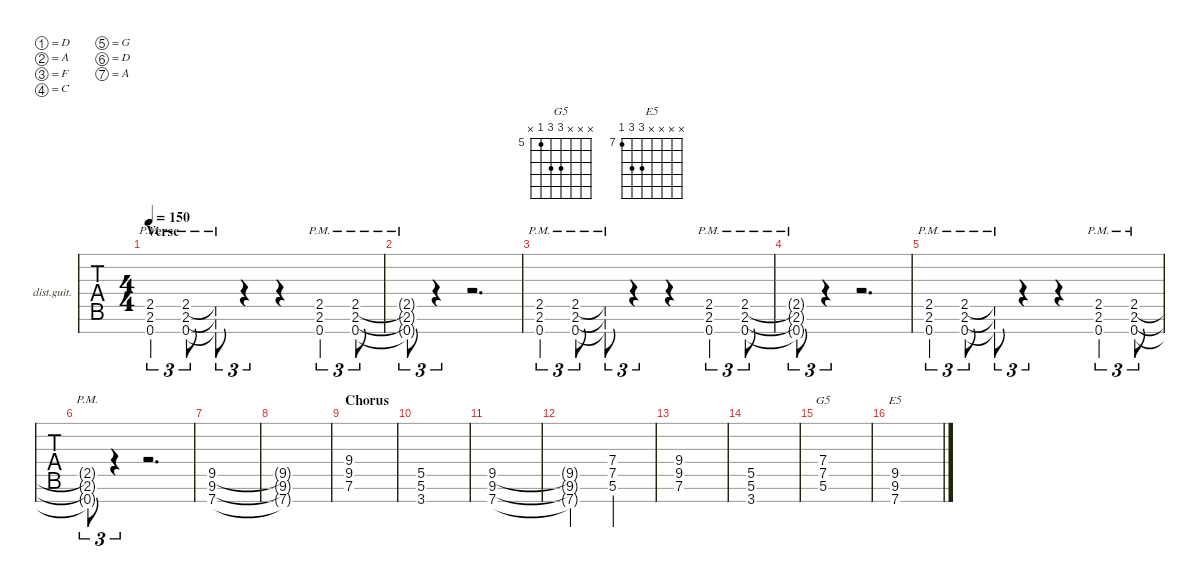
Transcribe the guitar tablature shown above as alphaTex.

\defaultSystemsLayout 4
\hideDynamics
\bracketExtendMode nobrackets
\firstSystemTrackNameOrientation horizontal
\otherSystemsTrackNameOrientation horizontal
\track ("Distortion Guitar" "dist.guit.") {solo instrument distortionguitar}
\staff {tabs}
\tuning (D4 A3 F3 C3 G2 D2 A1)
\chord ("G5" x x x 7 7 5 x) {firstfret 5 showfingering false}
\chord ("E5" x x x x 9 9 7) {firstfret 7 showfingering false}
\ts (4 4)
\section ("" "Verse")
\scale
1.06666
\tempo 150
\accidentals auto
\clef g2
\ottava regular
\simile none
\ks c
(2.5{pm} 2.6{pm} 0.7{pm}).4{tu (3 2) dy mf beam Up} (2.5{pm} 2.6{pm} 0.7{pm}).8{tu (3 2) beam Up} (2.5{pm t} 2.6{pm t} 0.7{pm t}).8{tu (3 2) beam Up} r.4{tu (3 2) beam Up} r.4{beam Up} (2.5{pm} 2.6{pm} 0.7{pm}).4{tu (3 2) beam Up} (2.5{pm} 2.6{pm} 0.7{pm}).8{tu (3 2) beam Up} |
\scale
0.977779 (2.5{pm t} 2.6{pm t} 0.7{pm t}).8{tu (3 2) beam Up} r.4{tu (3 2) beam Up} r.2{d beam Up} |
\scale
0.977779 (2.5{pm} 2.6{pm} 0.7{pm}).4{tu (3 2) beam Up} (2.5{pm} 2.6{pm} 0.7{pm}).8{tu (3 2) beam Up} (2.5{pm t} 2.6{pm t} 0.7{pm t}).8{tu (3 2) beam Up} r.4{tu (3 2) beam Up} r.4{beam Up} (2.5{pm} 2.6{pm} 0.7{pm}).4{tu (3 2) beam Up} (2.5{pm} 2.6{pm} 0.7{pm}).8{tu (3 2) beam Up} |
\scale
0.977779 (2.5{pm t} 2.6{pm t} 0.7{pm t}).8{tu (3 2) beam Up} r.4{tu (3 2) beam Up} r.2{d beam Up} |
\scale
1.06224 (2.5{pm} 2.6{pm} 0.7{pm}).4{tu (3 2) beam Up} (2.5{pm} 2.6{pm} 0.7{pm}).8{tu (3 2) beam Up} (2.5{pm t} 2.6{pm t} 0.7{pm t}).8{tu (3 2) beam Up} r.4{tu (3 2) beam Up} r.4{beam Up} (2.5{pm} 2.6{pm} 0.7{pm}).4{tu (3 2) beam Up} (2.5{pm} 2.6{pm} 0.7{pm}).8{tu (3 2) beam Up} |
\scale
0.973358 (2.5{pm t} 2.6{pm t} 0.7{pm t}).8{tu (3 2) beam Up} r.4{tu (3 2) beam Up} r.2{d beam Up} |
\scale
0.973358 (7.7 9.6 9.5).1{beam Up} |
\scale
0.991042 (7.7{t} 9.6{t} 9.5{t}).1{beam Up} |
\section ("" "Chorus")
\scale
1.15555 (7.6 9.5 9.4).1{beam Up} |
\scale
0.977779 (3.7 5.6 5.5).1{beam Up} |
\scale
0.977779 (7.7 9.6 9.5).1{beam Up} |
\scale
0.977779 (7.7{t} 9.6{t} 9.5{t}).2{beam Up} (5.6 7.5 7.4).2{beam Up} |
\scale
0.977779 (7.6 9.5 9.4).1{beam Up} |
\scale
0.977779 (3.7 5.6 5.5).1{beam Up} |
\scale
0.977779 (5.6 7.5 7.4).1{ch "G5" beam Up} |
\scale
0.977779 (7.7 9.6 9.5).1{ch "E5" beam Up}
